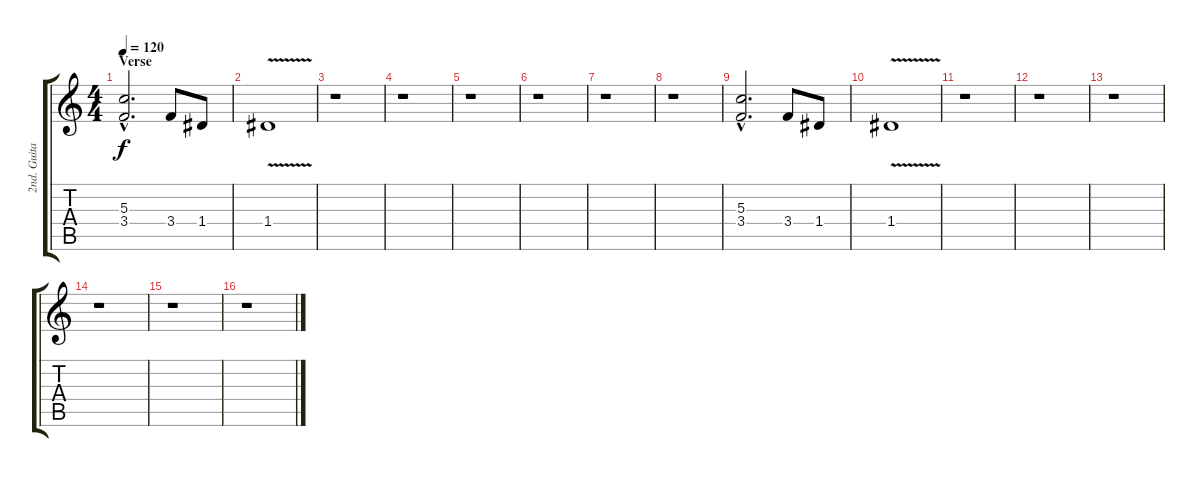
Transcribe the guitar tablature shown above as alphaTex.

\track ("2nd. Guitar" "2nd. Guita") {instrument distortionguitar}
\staff {score tabs}
\tuning (E4 B3 G3 D3 A2 E2) {hide}
\ts (4 4)
\section ("" "Verse")
\tempo 120
\clef g2
\ks c
(5.3{hac} 3.4{hac}).2{d dy f} 3.4.8 1.4.8 |
1.4{v}.1 |
r.1 |
r.1 |
r.1 |
r.1 |
r.1 |
r.1 |
(5.3{hac} 3.4{hac}).2{d} 3.4.8 1.4.8 |
1.4{v}.1 |
r.1 |
r.1 |
r.1 |
r.1 |
r.1 |
r.1
